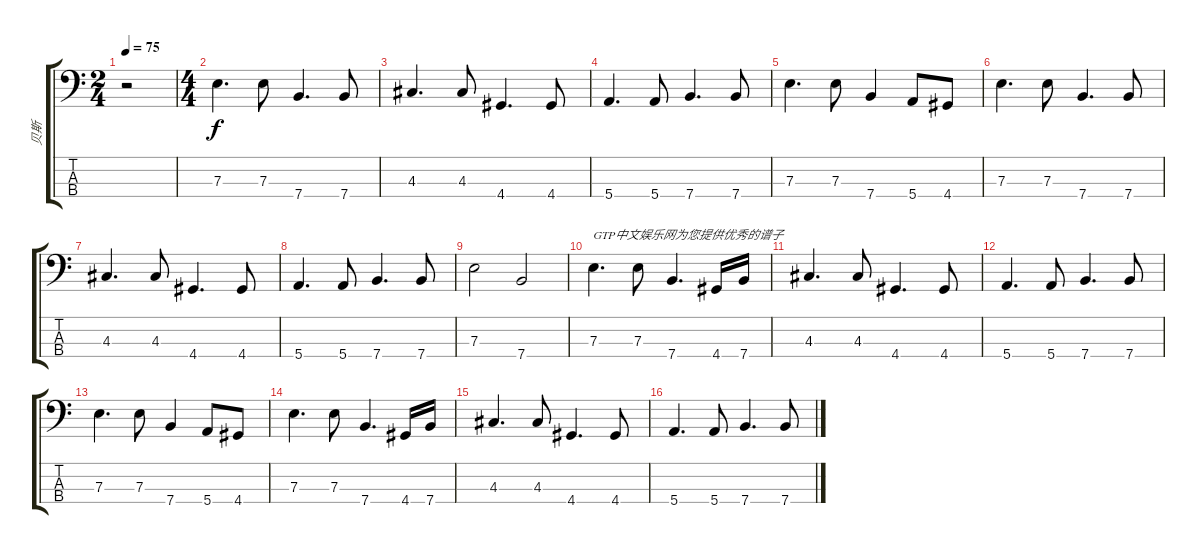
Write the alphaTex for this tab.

\track ("贝斯" "贝斯") {instrument electricbasspick}
\staff {score tabs}
\tuning (G2 D2 A1 E1) {hide}
\ts (2 4)
\tempo 75
\clef f4
\ks c
r.2{dy f instrument electricbasspick} |
\ts (4 4)
7.3.4{d} 7.3.8 7.4.4{d} 7.4.8 |
4.3.4{d} 4.3.8 4.4.4{d} 4.4.8 |
5.4.4{d} 5.4.8 7.4.4{d} 7.4.8 |
7.3.4{d} 7.3.8 7.4.4 5.4.8 4.4.8 |
7.3.4{d} 7.3.8 7.4.4{d} 7.4.8 |
4.3.4{d} 4.3.8 4.4.4{d} 4.4.8 |
5.4.4{d} 5.4.8 7.4.4{d} 7.4.8 |
7.3.2 7.4.2 |
7.3.4{d txt "GTP中文娱乐网为您提供优秀的谱子"} 7.3.8 7.4.4{d} 4.4.16 7.4.16 |
4.3.4{d} 4.3.8 4.4.4{d} 4.4.8 |
5.4.4{d} 5.4.8 7.4.4{d} 7.4.8 |
7.3.4{d} 7.3.8 7.4.4 5.4.8 4.4.8 |
7.3.4{d} 7.3.8 7.4.4{d} 4.4.16 7.4.16 |
4.3.4{d} 4.3.8 4.4.4{d} 4.4.8 |
5.4.4{d} 5.4.8 7.4.4{d} 7.4.8
